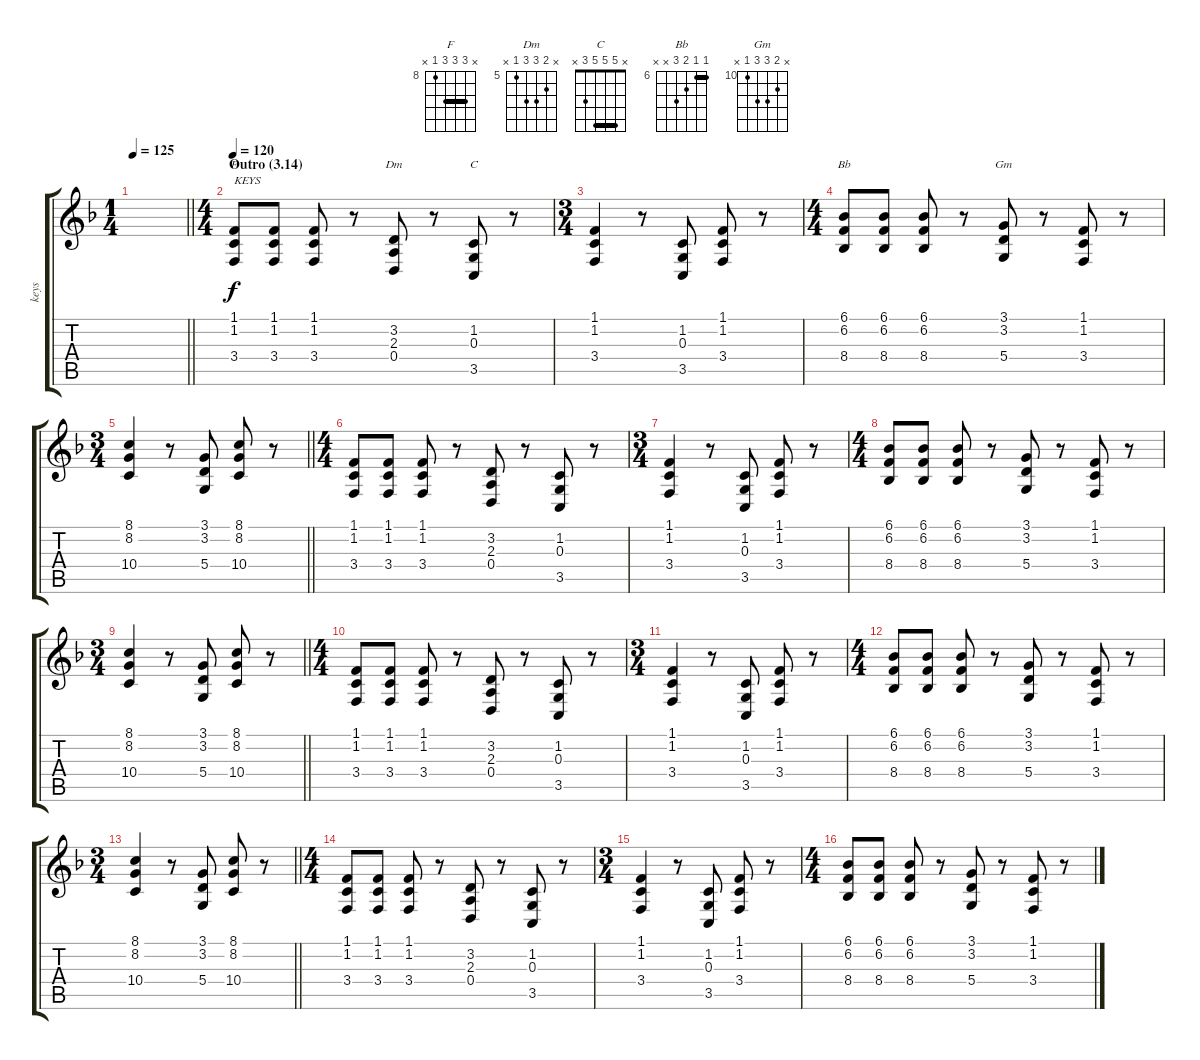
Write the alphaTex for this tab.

\track ("keys" "keys") {instrument synthstrings1}
\staff {score tabs}
\tuning (E4 B3 G3 D3 A2 E2) {hide}
\chord ("F" x 10 10 10 8 x) {firstfret 8 barre 10}
\chord ("Dm" x 6 7 7 5 x) {firstfret 5}
\chord ("C" x 5 5 5 3 x) {barre 5}
\chord ("Bb" 6 6 7 8 x x) {firstfret 6 barre 6}
\chord ("Gm" x 11 12 12 10 x) {firstfret 10}
\ts (1 4)
\tempo 125
\clef g2
\barLineRight lightlight
\ks f
|
\ts (4 4)
\section ("" "Outro (3.14)")
\tempo 120
(1.1 1.2 3.4).8{ch "F" txt "KEYS"} (1.1 1.2 3.4).8 (1.1 1.2 3.4).8 r.8 (3.2 2.3 0.4).8{ch "Dm"} r.8 (1.2 0.3 3.5).8{ch "C"} r.8 |
\ts (3 4)
(1.1 1.2 3.4).4 r.8 (1.2 0.3 3.5).8 (1.1 1.2 3.4).8 r.8 |
\ts (4 4)
(6.1 6.2 8.4).8{ch "Bb"} (6.1 6.2 8.4).8 (6.1 6.2 8.4).8 r.8 (3.1 3.2 5.4).8{ch "Gm"} r.8 (1.1 1.2 3.4).8 r.8 |
\ts (3 4)
\barLineRight lightlight
(8.1 8.2 10.4).4 r.8 (3.1 3.2 5.4).8 (8.1 8.2 10.4).8 r.8 |
\ts (4 4)
(1.1 1.2 3.4).8 (1.1 1.2 3.4).8 (1.1 1.2 3.4).8 r.8 (3.2 2.3 0.4).8 r.8 (1.2 0.3 3.5).8 r.8 |
\ts (3 4)
(1.1 1.2 3.4).4 r.8 (1.2 0.3 3.5).8 (1.1 1.2 3.4).8 r.8 |
\ts (4 4)
(6.1 6.2 8.4).8 (6.1 6.2 8.4).8 (6.1 6.2 8.4).8 r.8 (3.1 3.2 5.4).8 r.8 (1.1 1.2 3.4).8 r.8 |
\ts (3 4)
\barLineRight lightlight
(8.1 8.2 10.4).4 r.8 (3.1 3.2 5.4).8 (8.1 8.2 10.4).8 r.8 |
\ts (4 4)
(1.1 1.2 3.4).8 (1.1 1.2 3.4).8 (1.1 1.2 3.4).8 r.8 (3.2 2.3 0.4).8 r.8 (1.2 0.3 3.5).8 r.8 |
\ts (3 4)
(1.1 1.2 3.4).4 r.8 (1.2 0.3 3.5).8 (1.1 1.2 3.4).8 r.8 |
\ts (4 4)
(6.1 6.2 8.4).8 (6.1 6.2 8.4).8 (6.1 6.2 8.4).8 r.8 (3.1 3.2 5.4).8 r.8 (1.1 1.2 3.4).8 r.8 |
\ts (3 4)
\barLineRight lightlight
(8.1 8.2 10.4).4 r.8 (3.1 3.2 5.4).8 (8.1 8.2 10.4).8 r.8 |
\ts (4 4)
(1.1 1.2 3.4).8 (1.1 1.2 3.4).8 (1.1 1.2 3.4).8 r.8 (3.2 2.3 0.4).8 r.8 (1.2 0.3 3.5).8 r.8 |
\ts (3 4)
(1.1 1.2 3.4).4 r.8 (1.2 0.3 3.5).8 (1.1 1.2 3.4).8 r.8 |
\ts (4 4)
(6.1 6.2 8.4).8 (6.1 6.2 8.4).8 (6.1 6.2 8.4).8 r.8 (3.1 3.2 5.4).8 r.8 (1.1 1.2 3.4).8 r.8
